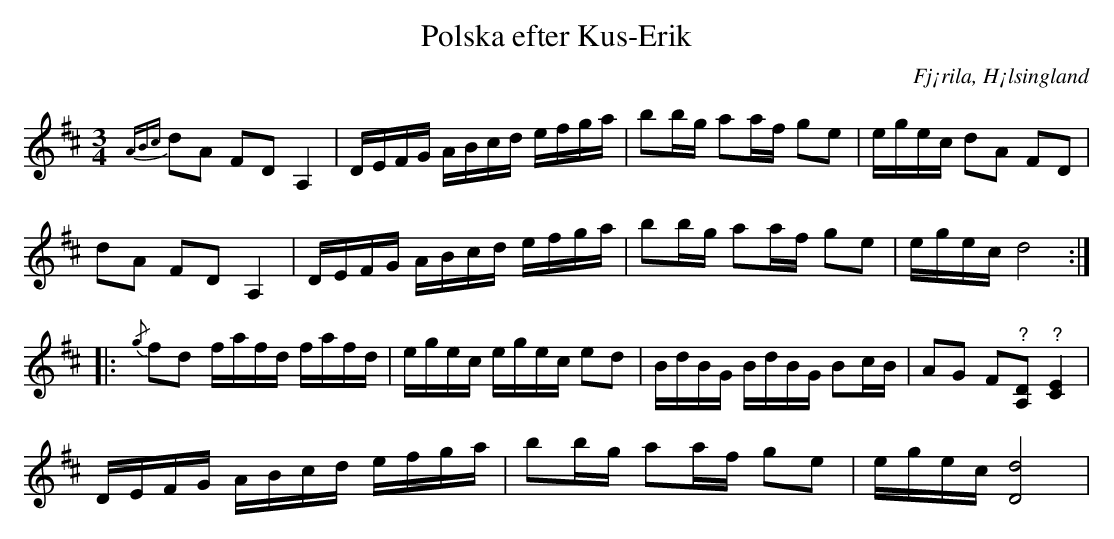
X:1
T: Polska efter Kus-Erik
O: Fj¡rila, H¡lsingland
M: 3/4
L: 1/16
K: D
{ABc}d2A2 F2D2 A,4 | DEFG ABcd efga | b2bg a2af g2e2 | egec d2A2 F2D2 |
d2A2 F2D2 A,4 | DEFG ABcd efga | b2bg a2af g2e2 | egec d8 ::
{/g}f2d2 fafd fafd | egec egec e2d2 | BdBG BdBG B2cB | A2G2 F2"^?"[DA,]2 "^?"[EC]4 |
DEFG ABcd efga | b2bg a2af g2e2 | egec [dD]8 |
